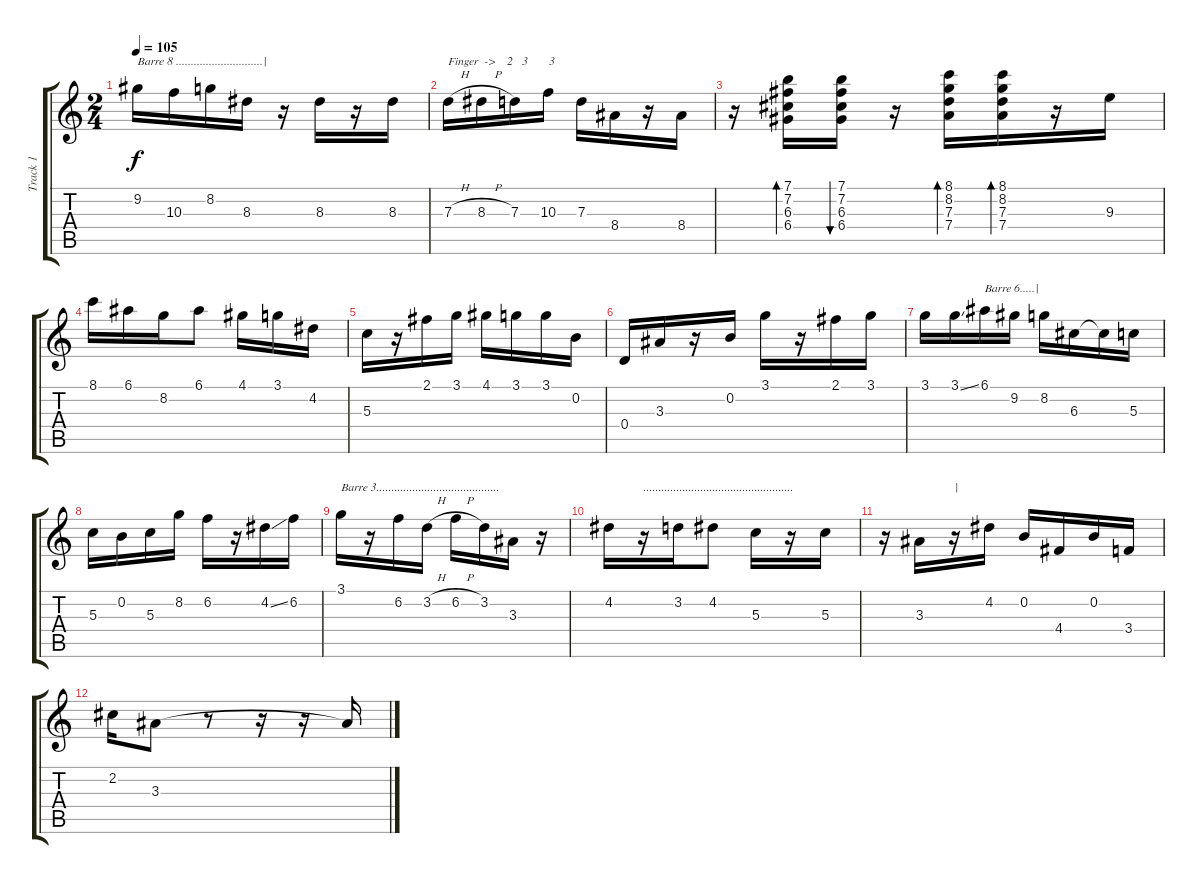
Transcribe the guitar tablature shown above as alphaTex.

\track ("Track 1" "Track 1") {instrument acousticguitarnylon}
\staff {score tabs}
\tuning (E4 B3 G3 D3 A2 E2) {hide}
\ts (2 4)
\tempo 105
\clef g2
\ks c
9.2.16{txt "Barre 8 .............................|" dy f} 10.3.16 8.2.16 8.3.16 r.16 8.3.16 r.16 8.3.16 |
7.3{h}.16{txt "Finger  ->    2   3       3"} 8.3{h}.16 7.3.16 10.3.16 7.3.16 8.4.16 r.16 8.4.16 |
r.16 (7.1 7.2 6.3 6.4).16{bd 60} (7.1 7.2 6.3 6.4).16{bu 60} r.16 (8.1 8.2 7.3 7.4).16{bd 60} (8.1 8.2 7.3 7.4).16{bd 60} r.16 9.3.16 |
8.1.16 6.1.16 8.2.16 6.1.8 4.1.16 3.1.16 4.2.16 |
5.3.16 r.16 2.1.16 3.1.16 4.1.16 3.1.16 3.1.16 0.2.16 |
0.4.16 3.3.16 r.16 0.2.16 3.1.16 r.16 2.1.16 3.1.16 |
3.1.16 3.1{ss}.16 6.1.16{txt "Barre 6.....|"} 9.2.16 8.2.16 6.3.16 6.3{t}.16 5.3.16 |
5.3.16 0.2.16 5.3.16 8.2.16 6.2.16 r.16 4.2{ss}.16 6.2.16 |
3.1.16{txt "Barre 3........................................."} r.16 6.2.16 3.2{h}.16 6.2{h}.16 3.2.16 3.3.16 r.16 |
4.2.16 r.16{txt ".................................................."} 3.2.16 4.2.8 5.3.16 r.16 5.3.16 |
r.16 3.3.16 r.16{txt "|"} 4.2.16 0.2.16 4.4.16 0.2.16 3.4.16 |
2.2.16 3.3.8 r.8 r.16 r.16 3.3{t}.16
